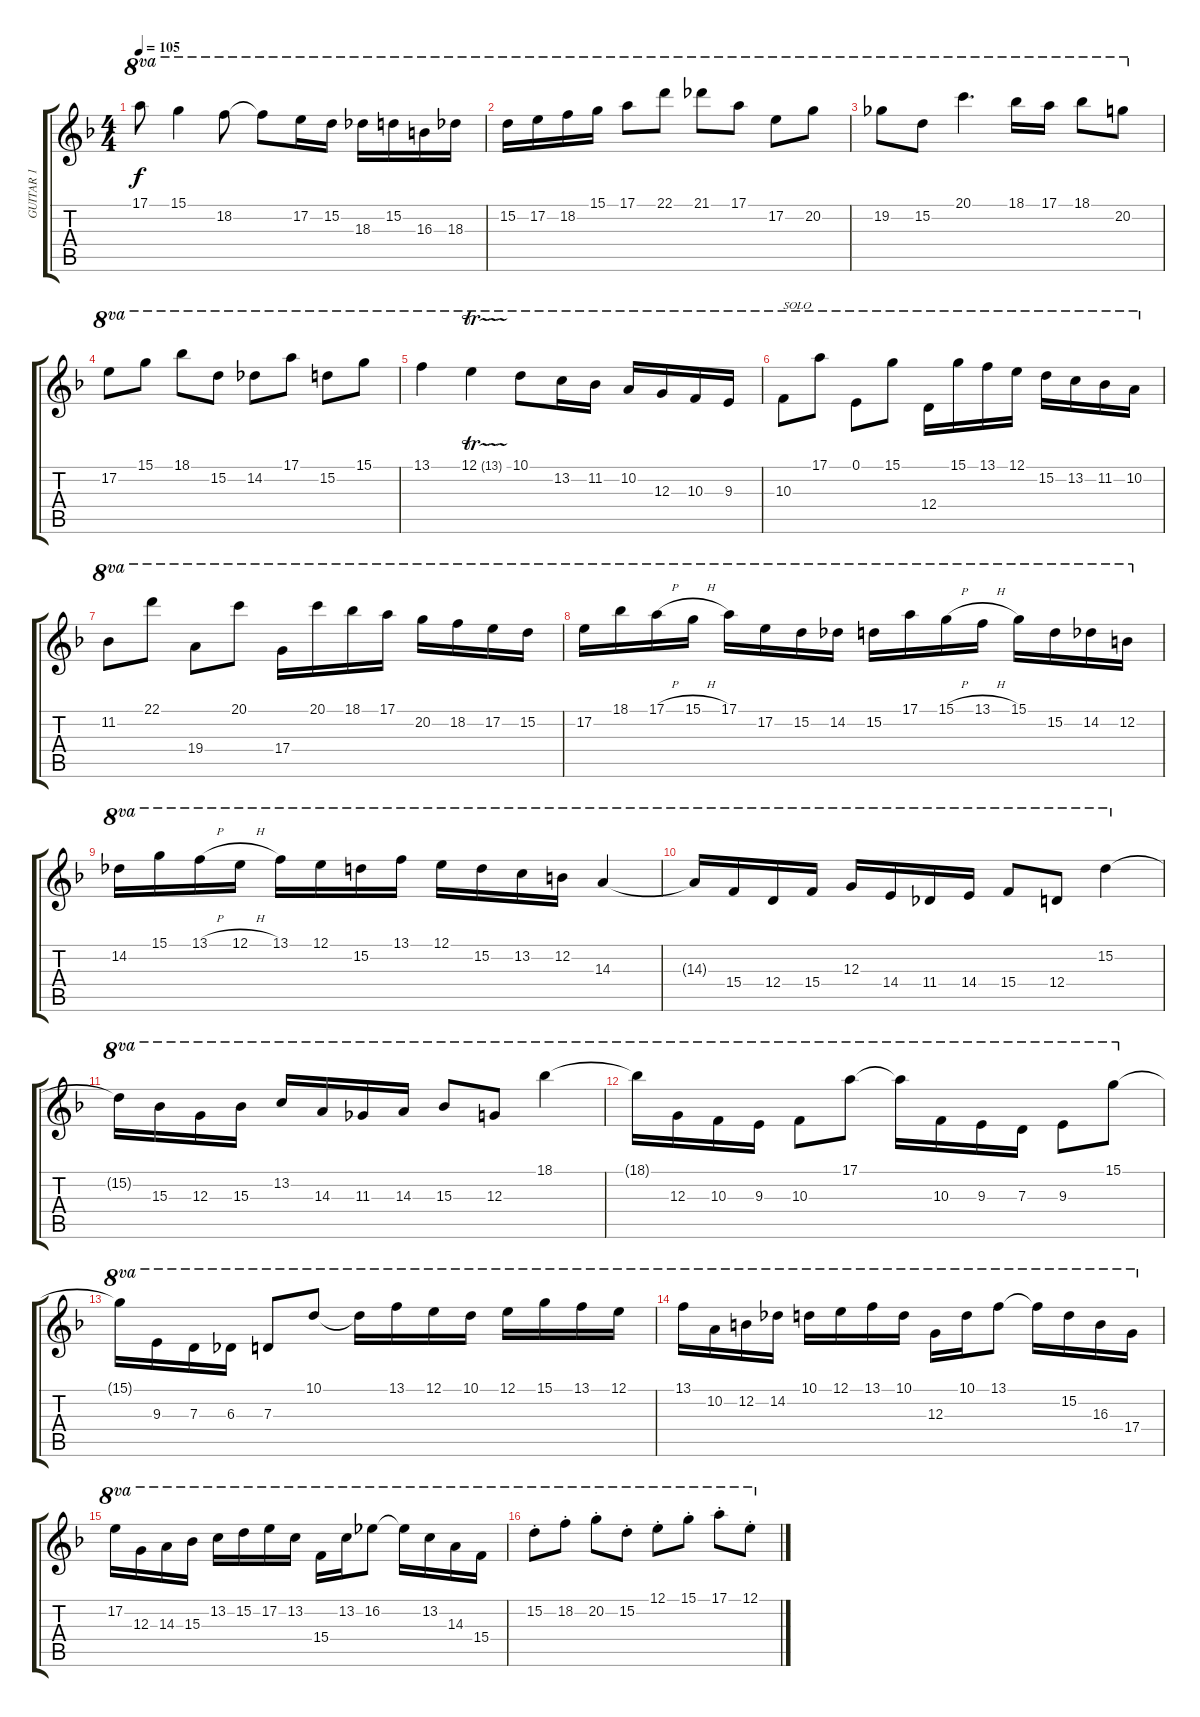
\track ("GUITAR 1" "GUITAR 1") {instrument overdrivenguitar}
\staff {score tabs}
\tuning (E4 B3 G3 D3 A2 E2) {hide}
\ts (4 4)
\tempo 105
\clef g2
\ks dminor
17.1{t}.8{ot 8va dy f} 15.1.4{ot 8va} 18.2.8{ot 8va} 18.2{t}.8{ot 8va} 17.2.16{ot 8va} 15.2.16{ot 8va} 18.3.16{ot 8va} 15.2.16{ot 8va} 16.3.16{ot 8va} 18.3.16{ot 8va} |
15.2.16{ot 8va} 17.2.16{ot 8va} 18.2.16{ot 8va} 15.1.16{ot 8va} 17.1.8{ot 8va} 22.1.8{ot 8va} 21.1.8{ot 8va} 17.1.8{ot 8va} 17.2.8{ot 8va} 20.2.8{ot 8va} |
19.2.8{ot 8va} 15.2.8{ot 8va} 20.1.4{d ot 8va} 18.1.16{ot 8va} 17.1.16{ot 8va} 18.1.8{ot 8va} 20.2.8{ot 8va} |
17.2.8{ot 8va} 15.1.8{ot 8va} 18.1.8{ot 8va} 15.2.8{ot 8va} 14.2.8{ot 8va} 17.1.8{ot 8va} 15.2.8{ot 8va} 15.1.8{ot 8va} |
13.1.4{ot 8va} 12.1{tr (13 32)}.4{ot 8va} 10.1.8{ot 8va} 13.2.16{ot 8va} 11.2.16{ot 8va} 10.2.16{ot 8va} 12.3.16{ot 8va} 10.3.16{ot 8va} 9.3.16{ot 8va} |
10.3.8{ot 8va txt "SOLO"} 17.1.8{ot 8va} 0.1.8{ot 8va} 15.1.8{ot 8va} 12.4.16{ot 8va} 15.1.16{ot 8va} 13.1.16{ot 8va} 12.1.16{ot 8va} 15.2.16{ot 8va} 13.2.16{ot 8va} 11.2.16{ot 8va} 10.2.16{ot 8va} |
11.2.8{ot 8va} 22.1.8{ot 8va} 19.4.8{ot 8va} 20.1.8{ot 8va} 17.4.16{ot 8va} 20.1.16{ot 8va} 18.1.16{ot 8va} 17.1.16{ot 8va} 20.2.16{ot 8va} 18.2.16{ot 8va} 17.2.16{ot 8va} 15.2.16{ot 8va} |
17.2.16{ot 8va} 18.1.16{ot 8va} 17.1{h}.16{ot 8va} 15.1{h}.16{ot 8va} 17.1.16{ot 8va} 17.2.16{ot 8va} 15.2.16{ot 8va} 14.2.16{ot 8va} 15.2.16{ot 8va} 17.1.16{ot 8va} 15.1{h}.16{ot 8va} 13.1{h}.16{ot 8va} 15.1.16{ot 8va} 15.2.16{ot 8va} 14.2.16{ot 8va} 12.2.16{ot 8va} |
14.2.16{ot 8va} 15.1.16{ot 8va} 13.1{h}.16{ot 8va} 12.1{h}.16{ot 8va} 13.1.16{ot 8va} 12.1.16{ot 8va} 15.2.16{ot 8va} 13.1.16{ot 8va} 12.1.16{ot 8va} 15.2.16{ot 8va} 13.2.16{ot 8va} 12.2.16{ot 8va} 14.3.4{ot 8va} |
14.3{t}.16{ot 8va} 15.4.16{ot 8va} 12.4.16{ot 8va} 15.4.16{ot 8va} 12.3.16{ot 8va} 14.4.16{ot 8va} 11.4.16{ot 8va} 14.4.16{ot 8va} 15.4.8{ot 8va} 12.4.8{ot 8va} 15.2.4{ot 8va} |
15.2{t}.16{ot 8va} 15.3.16{ot 8va} 12.3.16{ot 8va} 15.3.16{ot 8va} 13.2.16{ot 8va} 14.3.16{ot 8va} 11.3.16{ot 8va} 14.3.16{ot 8va} 15.3.8{ot 8va} 12.3.8{ot 8va} 18.1.4{ot 8va} |
18.1{t}.16{ot 8va} 12.3.16{ot 8va} 10.3.16{ot 8va} 9.3.16{ot 8va} 10.3.8{ot 8va} 17.1.8{ot 8va} 17.1{t}.16{ot 8va} 10.3.16{ot 8va} 9.3.16{ot 8va} 7.3.16{ot 8va} 9.3.8{ot 8va} 15.1.8{ot 8va} |
15.1{t}.16{ot 8va} 9.3.16{ot 8va} 7.3.16{ot 8va} 6.3.16{ot 8va} 7.3.8{ot 8va} 10.1.8{ot 8va} 10.1{t}.16{ot 8va} 13.1.16{ot 8va} 12.1.16{ot 8va} 10.1.16{ot 8va} 12.1.16{ot 8va} 15.1.16{ot 8va} 13.1.16{ot 8va} 12.1.16{ot 8va} |
13.1.16{ot 8va} 10.2.16{ot 8va} 12.2.16{ot 8va} 14.2.16{ot 8va} 10.1.16{ot 8va} 12.1.16{ot 8va} 13.1.16{ot 8va} 10.1.16{ot 8va} 12.3.16{ot 8va} 10.1.16{ot 8va} 13.1.8{ot 8va} 13.1{t}.16{ot 8va} 15.2.16{ot 8va} 16.3.16{ot 8va} 17.4.16{ot 8va} |
17.2.16{ot 8va} 12.3.16{ot 8va} 14.3.16{ot 8va} 15.3.16{ot 8va} 13.2.16{ot 8va} 15.2.16{ot 8va} 17.2.16{ot 8va} 13.2.16{ot 8va} 15.4.16{ot 8va} 13.2.16{ot 8va} 16.2.8{ot 8va} 16.2{t}.16{ot 8va} 13.2.16{ot 8va} 14.3.16{ot 8va} 15.4.16{ot 8va} |
15.2{st}.8{ot 8va} 18.2{st}.8{ot 8va} 20.2{st}.8{ot 8va} 15.2{st}.8{ot 8va} 12.1{st}.8{ot 8va} 15.1{st}.8{ot 8va} 17.1{st}.8{ot 8va} 12.1{st}.8{ot 8va}
